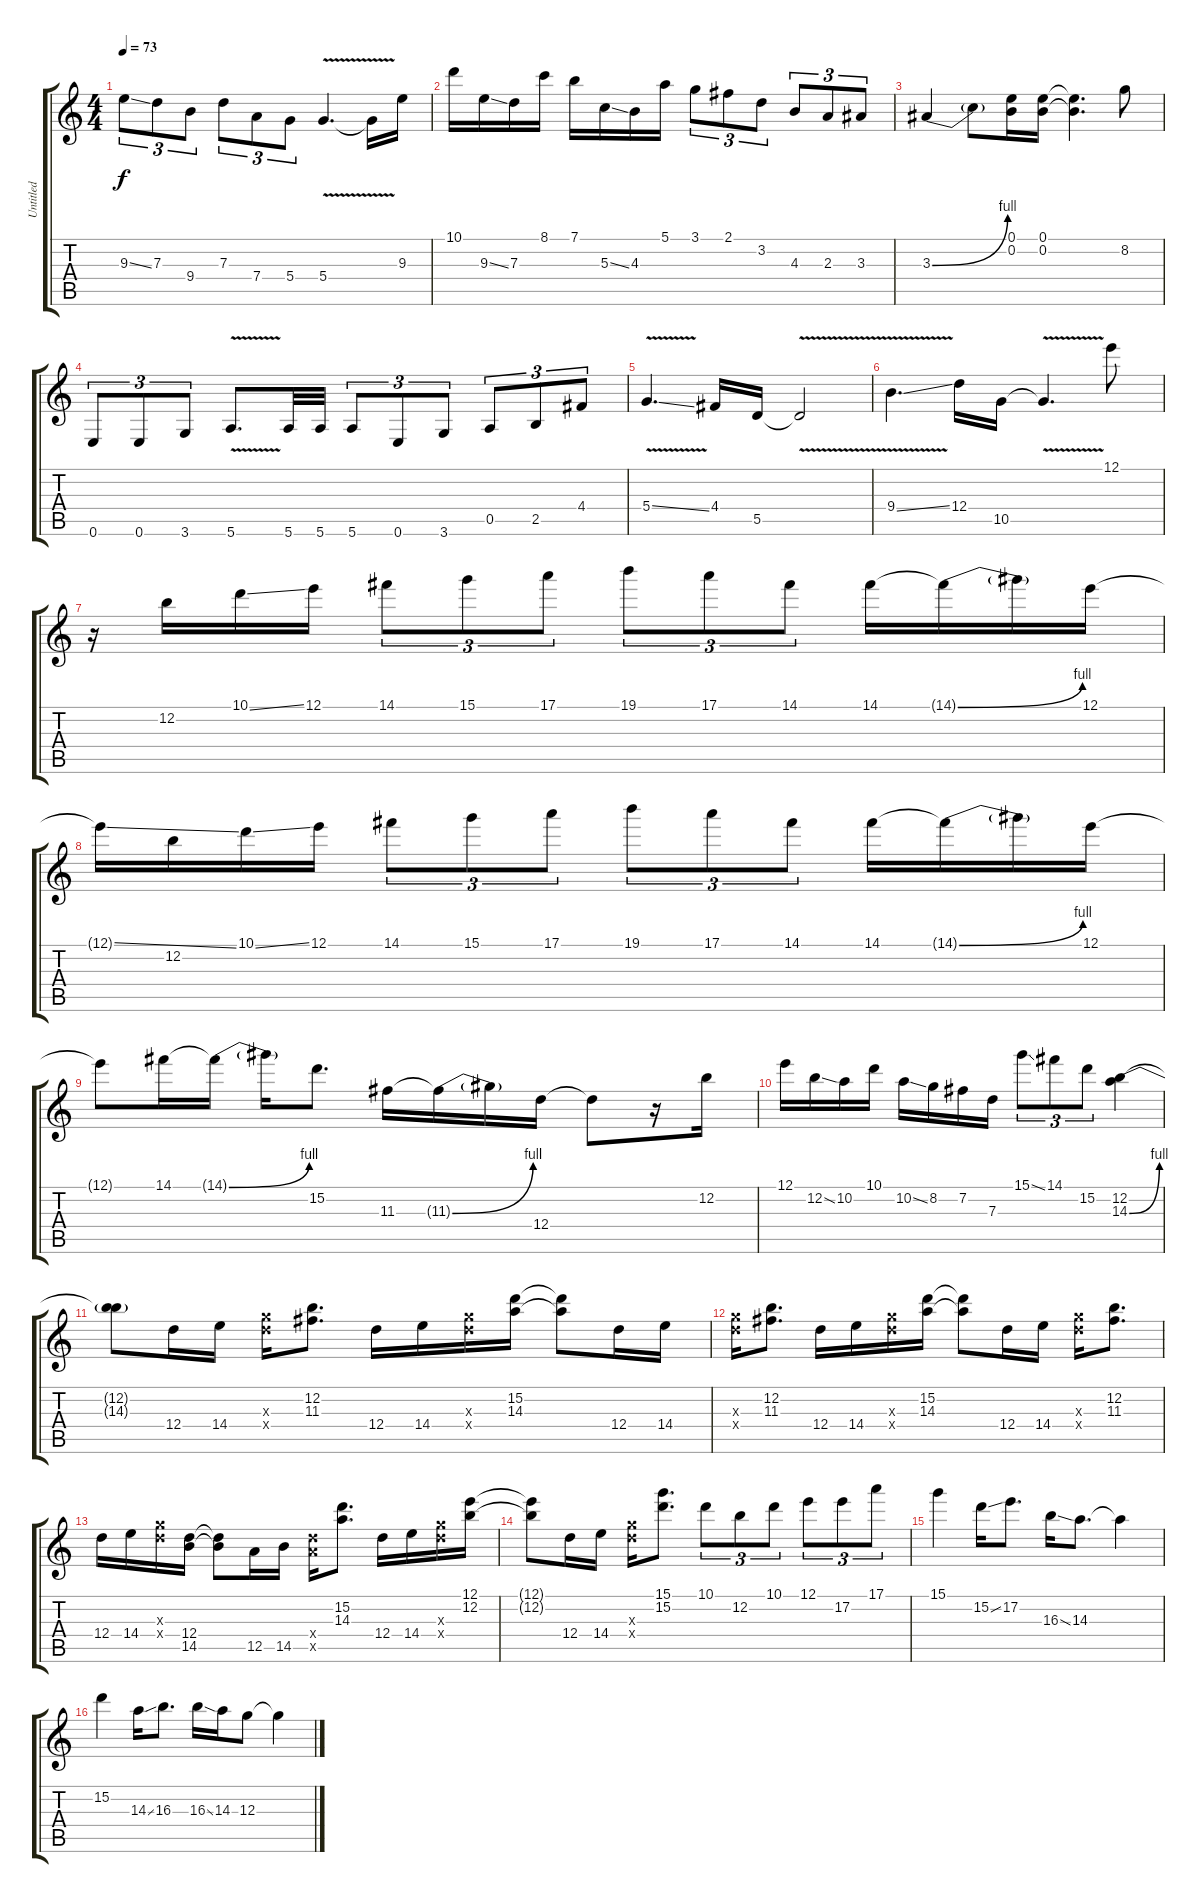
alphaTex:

\track ("Untitled" "Untitled") {instrument distortionguitar}
\staff {score tabs}
\tuning (E4 B3 G3 D3 A2 E2) {hide}
\ts (4 4)
\tempo 73
\clef g2
\ks c
9.3{ss}.8{tu (3 2) dy f} 7.3.8{tu (3 2)} 9.4.8{tu (3 2)} 7.3.8{tu (3 2)} 7.4.8{tu (3 2)} 5.4.8{tu (3 2)} 5.4{v}.4{d} 5.4{t}.16 9.3.16 |
10.1.16 9.3{ss}.16 7.3.16 8.1.16 7.1.16 5.3{ss}.16 4.3.16 5.1.16 3.1.8{tu (3 2)} 2.1.8{tu (3 2)} 3.2.8{tu (3 2)} 4.3.8{tu (3 2)} 2.3.8{tu (3 2)} 3.3.8{tu (3 2)} |
3.3{be (bend 0 0 60 4)}.4 3.3{t}.8 (0.1 0.2).16 (0.1 0.2).16 (0.1{t} 0.2{t}).4{d} 8.2.8 |
0.6.8{tu (3 2)} 0.6.8{tu (3 2)} 3.6.8{tu (3 2)} 5.6{v}.8{d} 5.6.32 5.6.32 5.6.8{tu (3 2)} 0.6.8{tu (3 2)} 3.6.8{tu (3 2)} 0.5.8{tu (3 2)} 2.5.8{tu (3 2)} 4.4.8{tu (3 2)} |
5.4{v ss}.4{d} 4.4.16 5.5.16 5.5{v t}.2 |
9.4{v ss}.4{d} 12.4.16 10.5.16 10.5{v t}.4{d} 12.1.8 |
r.16 12.2.16 10.1{ss}.16 12.1.16 14.1.8{tu (3 2)} 15.1.8{tu (3 2)} 17.1.8{tu (3 2)} 19.1.8{tu (3 2)} 17.1.8{tu (3 2)} 14.1.8{tu (3 2)} 14.1.16 14.1{be (bend 0 0 60 4) t}.16 14.1{t}.16 12.1.16 |
12.1{ss t}.16 12.2.16 10.1{ss}.16 12.1.16 14.1.8{tu (3 2)} 15.1.8{tu (3 2)} 17.1.8{tu (3 2)} 19.1.8{tu (3 2)} 17.1.8{tu (3 2)} 14.1.8{tu (3 2)} 14.1.16 14.1{be (bend 0 0 60 4) t}.16 14.1{t}.16 12.1.16 |
12.1{t}.8 14.1.16 14.1{be (bend 0 0 60 4) t}.16 14.1{t}.16 15.2.8{d} 11.3.16 11.3{be (bend 0 0 60 4) t}.16 11.3{t}.16 12.4.16 12.4{t}.8 r.16 12.2.16 |
12.1.16 12.2{ss}.16 10.2.16 10.1.16 10.2{ss}.16 8.2.16 7.2.16 7.3.16 15.1{ss}.8{tu (3 2)} 14.1.8{tu (3 2)} 15.2.8{tu (3 2)} (12.2 14.3{be (bend 0 0 60 4)}).4 |
(12.2{t} 14.3{t}).8 12.4.16 14.4.16 (12.3{x} 12.4{x}).16 (12.2 11.3).8{d} 12.4.16 14.4.16 (12.3{x} 12.4{x}).16 (15.2 14.3).16 (15.2{t} 14.3{t}).8 12.4.16 14.4.16 |
(12.3{x} 12.4{x}).16 (12.2 11.3).8{d} 12.4.16 14.4.16 (12.3{x} 12.4{x}).16 (15.2 14.3).16 (15.2{t} 14.3{t}).8 12.4.16 14.4.16 (12.3{x} 12.4{x}).16 (12.2 11.3).8{d} |
12.4.16 14.4.16 (12.3{x} 12.4{x}).16 (12.4 14.5).16 (12.4{t} 14.5{t}).8 12.5.16 14.5.16 (12.4{x} 12.5{x}).16 (15.2 14.3).8{d} 12.4.16 14.4.16 (12.3{x} 12.4{x}).16 (12.1 12.2).16 |
(12.1{t} 12.2{t}).8 12.4.16 14.4.16 (12.3{x} 12.4{x}).16 (15.1 15.2).8{d} 10.1.8{tu (3 2)} 12.2.8{tu (3 2)} 10.1.8{tu (3 2)} 12.1.8{tu (3 2)} 17.2.8{tu (3 2)} 17.1.8{tu (3 2)} |
15.1.4 15.2{ss}.16 17.2.8{d} 16.3{ss}.16 14.3.8{d} 14.3{t}.4 |
15.2.4 14.3{ss}.16 16.3.8{d} 16.3{ss}.16 14.3.16 12.3.8 12.3{t}.4
